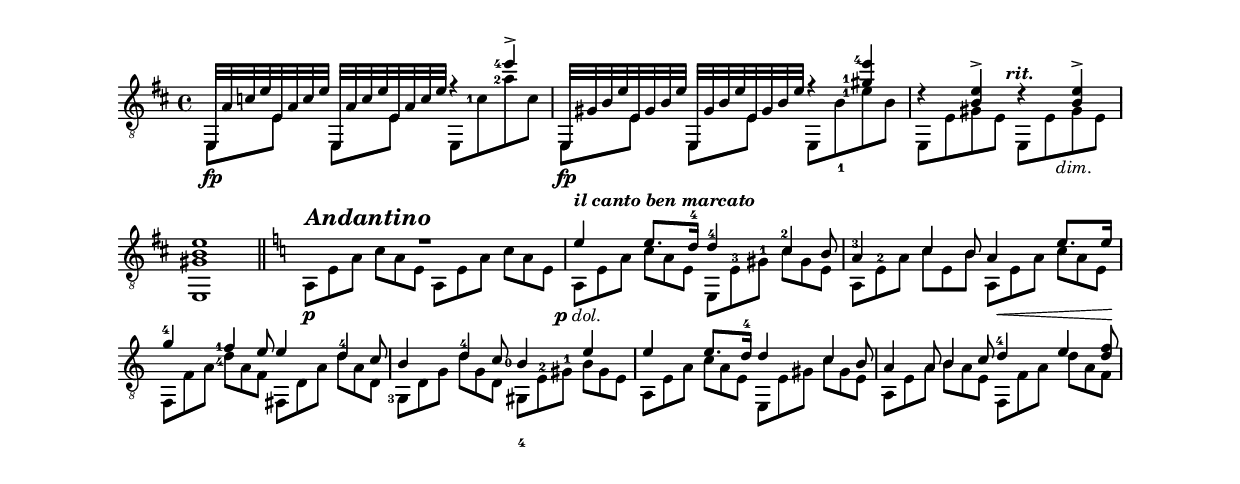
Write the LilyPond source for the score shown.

% DO NOT EDIT this file manually; it is automatically
% generated from Documentation/snippets/new
% Make any changes in Documentation/snippets/new/
% and then run scripts/auxiliar/makelsr.py
%
% This file is in the public domain.
%% Note: this file works from version 2.14.0
% INSPIRATIONAL HEADER FOR LILYPOND DOCUMENTATION fretted-strings %
% Passage from Johann Kaspar Mertz "Opern Revue, Op. 8, no. 17"   %
% on melodies from Bellini's "Norma"                              %
%*****************************************************************%

\version "2.15.18"

#(set-global-staff-size 15)
\paper {
  line-width = 17\cm
  indent = 0\cm
}

\header {
  lsrtags = "headwords"
  texidoc = ""
  doctitle = "headword"
} % begin verbatim



\layout {
  \context {
    \Score
    \remove "Bar_number_engraver"
  }
}

%%%% shortcuts
% fingering orientations
sfol = \set fingeringOrientations = #'(left)
sfor = \set fingeringOrientations = #'(right)
sfod = \set fingeringOrientations = #'(down)
sfou = \set fingeringOrientations = #'(up)

% string number orientations
ssnol = \set stringNumberOrientations = #'(left)  %(down right up)
ssnou = \set stringNumberOrientations = #'(up)
ssnod = \set stringNumberOrientations = #'(down)
ssnor = \set stringNumberOrientations = #'(right)

% define fingering offset
FO = #(define-music-function (parser location offsetX offsetY) (number? number?)
#{
  \once \override Voice.Fingering #'extra-offset = #(cons offsetX offsetY)
#})

% markups
rit = \markup \center-align { \bold { \italic { " rit." } } }
dimin = \markup \center-align { \italic { " dim." } }
andantino = \markup \left-align { \italic { \bold { \fontsize #2.5 { "Andantino" } } } }
benmarcato = \markup { \italic { \bold { "il canto ben marcato" } } }
pdolce = #(make-dynamic-script (markup #:line (#:dynamic "p" #:normal-text #:italic "dol.")))

%%% THE MUSIC %%%

melody = \relative c {
  \clef "treble_8"
  \key d \major
  \time 4/4
  \voiceOne
  \sfol
  e,32 a' c e
  e, a c e
  e,, a' c e
  e, a c e
  f4\rest <e'-4>4-> | % m. 1

  e,,,32 gis' b e
  e, gis b e
  e,, gis' b e
  e, gis b e
  f4\rest \FO #'0.4 #'0.5 <gis-1 e'-4>4 | % m. 2

  d4\rest <b e>-> d4\rest^\rit <b e>4-> | % m. 3
  <gis b e>1 | % m. 4

  \bar "||"
  \key a \minor
  R1 % m. 5

  e'4^\benmarcato e8. d16-4
  d4-4 \times 2/3 { \sfou \FO #'-0.3 #'0.6 <c-2>4 b8 } | % end of m. 6

  \FO #'-0.3 #'0.3
  <a-3>4 \times 2/3 { c4 b8 } a4 e'8. e16 | % m. 7

  \FO #'-0.3 #'0.3
  <g-4>4 \times 2/3 { \sfol \FO #'0.3 #'0.0 <f-1>4 e8 } e4  % beg of m. 8
  \times 2/3 { \sfou <d-4>4 c8 } | % end of m. 8

  b4 \times 2/3 { d4-4 c8 } \sfou \FO #'-1.7 #'-1.5 <b-0>4 e | % end of m. 9

  e4 e8. d16-4 d4 \times 2/3 { c4 b8 } | % m. 10

  \times 2/3 { a4 a8 b4 c8 } % beg of m. 11
  \sfou \FO #'-0.3 #'0.3
  <d-4>4^\< \times 2/3 { e4 <d f>8\! } | % end of m. 11
}

bass = \relative c {
  \key d \major
  \time 4/4
  \voiceTwo

  e,8\fp[ e'] e,[ e'] e, \sfol <c''-1> <a'-2> c, | % m. 1

  e,,8\fp[ e'] e,[ e'] e, \sfod \FO #'0.2 #'-0.2 <b''-1>  % beg m. 2
  \sfol \FO #'0.3 #'0.0 <e-1> b | % end m. 2

  e,,8 e' gis e e, e' gis_\dimin e | % m. 3

  e,1 | % m. 4

  %% new section starts here in A minor
  \set Score.beamExceptions = #'()
  \once \override TextScript #'staff-padding = #1.7
  \times 2/3 { a8\p^\andantino e' a c a e a, e' a c a e } | % m. 5

  \times 2/3 { a,8\pdolce e' a c a e } % beg m. 6
  \times 2/3 { e,8 \sfou <e'-3> <gis-1> c gis e } | % end m. 6

  \times 2/3 { a,8 <e'-2> a c e, b' a, e' a c a e } | % m. 7

  \times 2/3 { f,8 f' a \sfol \FO #'0.3 #'-0.5 <d-4> a f fis, d' a' d a d, } | % m. 8

  \times 2/3 { <g,-3>8 d' g d' g, d % beg m. 9
    \sfod \FO #'0.0 #'-2.0 <gis,-4> \sfou <e'-2> <gis-1> b gis e } | % end m. 9

  \times 2/3 { a,8 e' a c a e e, e' gis c gis e } | % m. 10

  \times 2/3 { a,8 e' a b a e f, f' a d a f } | % m. 11
}

\score {
  \new Staff = "guitar" <<
    \context Voice = "upper" { \melody }
    \context Voice = "lower" { \bass }
  >>
  \layout {
    \context {
      \Score
      \override Fingering #'staff-padding = #'()
      \override TupletNumber #'stencil = ##f
      \override TupletBracket #'bracket-visibility = ##f
    }
  }
  \midi { }
}
